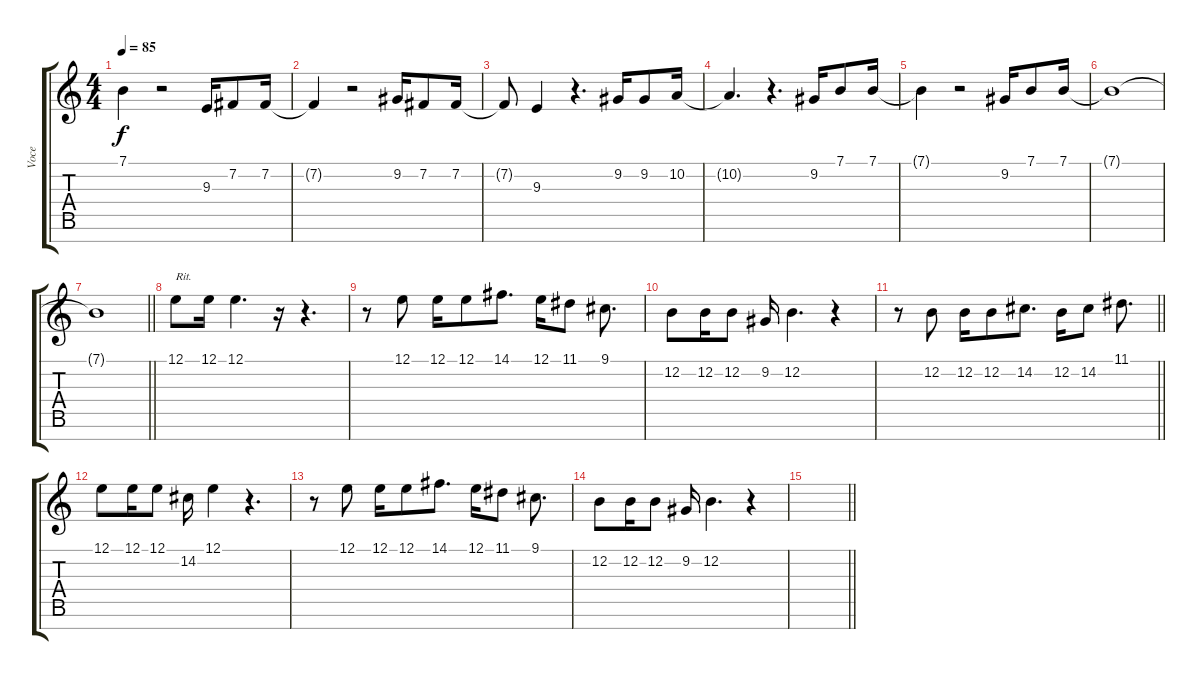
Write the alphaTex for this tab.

\track ("Voce" "Voce") {instrument lead1square}
\staff {score tabs}
\tuning (E4 B3 G3 D3 A2 E2 B1) {hide}
\ts (4 4)
\tempo 85
\clef g2
\ks c
7.1{t}.4{dy f} r.2 9.3.16 7.2.8 7.2.16 |
7.2{t}.4 r.2 9.2.16 7.2.8 7.2.16 |
7.2{t}.8 9.3.4 r.4{d} 9.2.16 9.2.8 10.2.16 |
10.2{t}.4{d} r.4{d} 9.2.16 7.1.8 7.1.16 |
7.1{t}.4 r.2 9.2.16 7.1.8 7.1.16 |
7.1{t}.1 |
\barLineRight lightlight
7.1{t}.1 |
12.1.8{txt "Rit."} 12.1.16 12.1.4{d} r.16 r.4{d} |
r.8 12.1.8 12.1.16 12.1.8 14.1.8{d} 12.1.16 11.1.8 9.1.8{d} |
12.2.8 12.2.16 12.2.8 9.2.16 12.2.4{d} r.4 |
\barLineRight lightlight
r.8 12.2.8 12.2.16 12.2.8 14.2.8{d} 12.2.16 14.2.8 11.1.8{d} |
12.1.8 12.1.16 12.1.8 14.2.16 12.1.4 r.4{d} |
r.8 12.1.8 12.1.16 12.1.8 14.1.8{d} 12.1.16 11.1.8 9.1.8{d} |
12.2.8 12.2.16 12.2.8 9.2.16 12.2.4{d} r.4 |
\barLineRight lightlight
